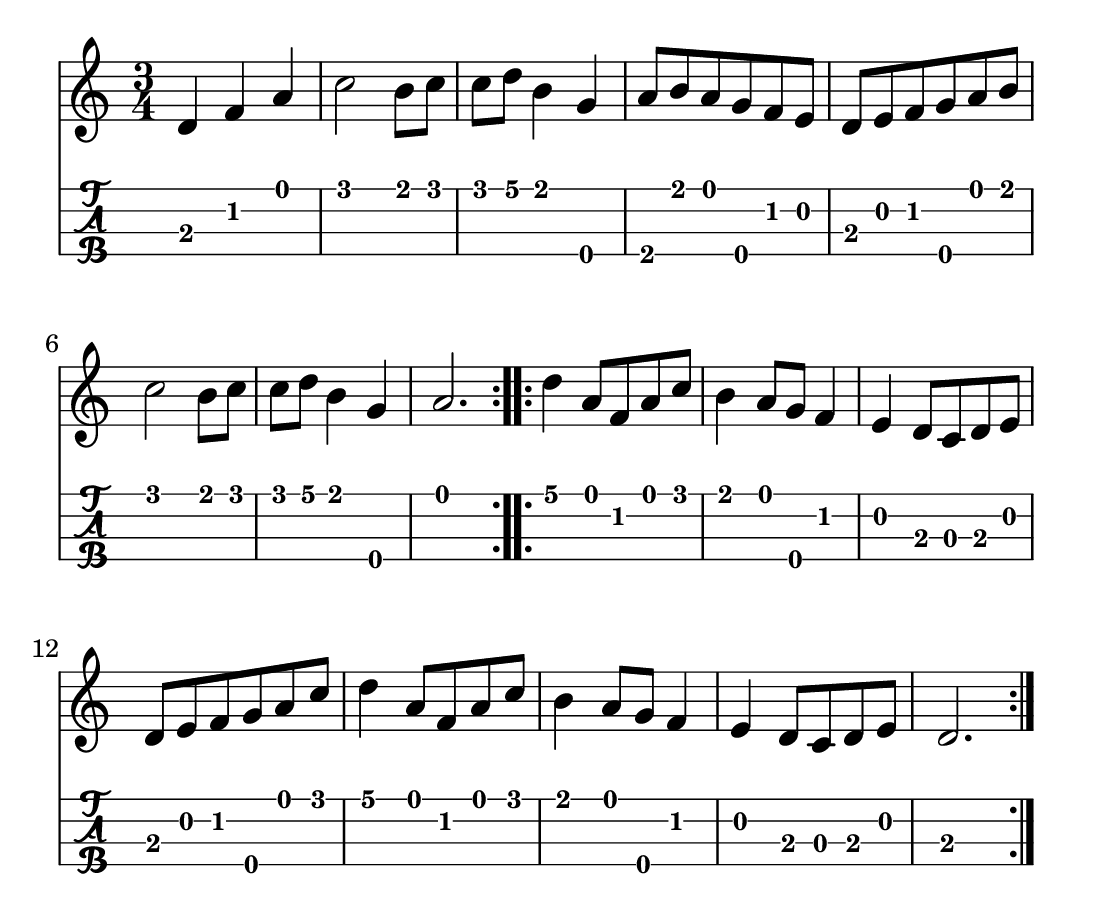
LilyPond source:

%⚙ https://youtu.be/vOg93tdh0Ms
%⚙ https://thesession.org/tunes/12659

muziko = {
  \time 3/4
  \key d \dorian
  \repeat volta 2 {
	d f a |
	c'2 b8 c' |
	c' d' b4 g\4 |
	a8\4 b a g\4 f e |
	d e f g\4 a b |
	c'2 b8 c' |
	c' d' b4 g\4 |
	a2.
  }  |
  \repeat volta 2 {
	d'4 a8 f a c' |
	b4 a8 g\4 f4 |
	e d8 c d e |
	d e f g\4 a c' |
	d'4 a8 f a c' |
	b4 a8 g\4 f4 |
	e d8 c d e |
	d2.
  }

}

presado = {
  \muziko
}

MIDI = {
  \tempo 4 = 120
  \muziko
}

\version "2.18.2"
#(set-global-staff-size 28)
\paper {
  indent = 0\cm
  paper-width = 18.5\cm
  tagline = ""
%  ragged-bottom = ##f
 % ragged-last-bottom = ##f
}
\score {
  <<
	\new Staff \with {
	  \omit StringNumber
	}
	\transpose c c' {\presado}
	\new TabStaff \with {
	  stringTunings = \stringTuning <g' c' e' a'>
	}
	\transpose c c' {\presado}
  >>
  \layout { }
}
\score {
  \new Staff \with {midiInstrument = #"cello"} {
	\unfoldRepeats
	\transpose c c' {\MIDI}
  }
	\midi { }
}

